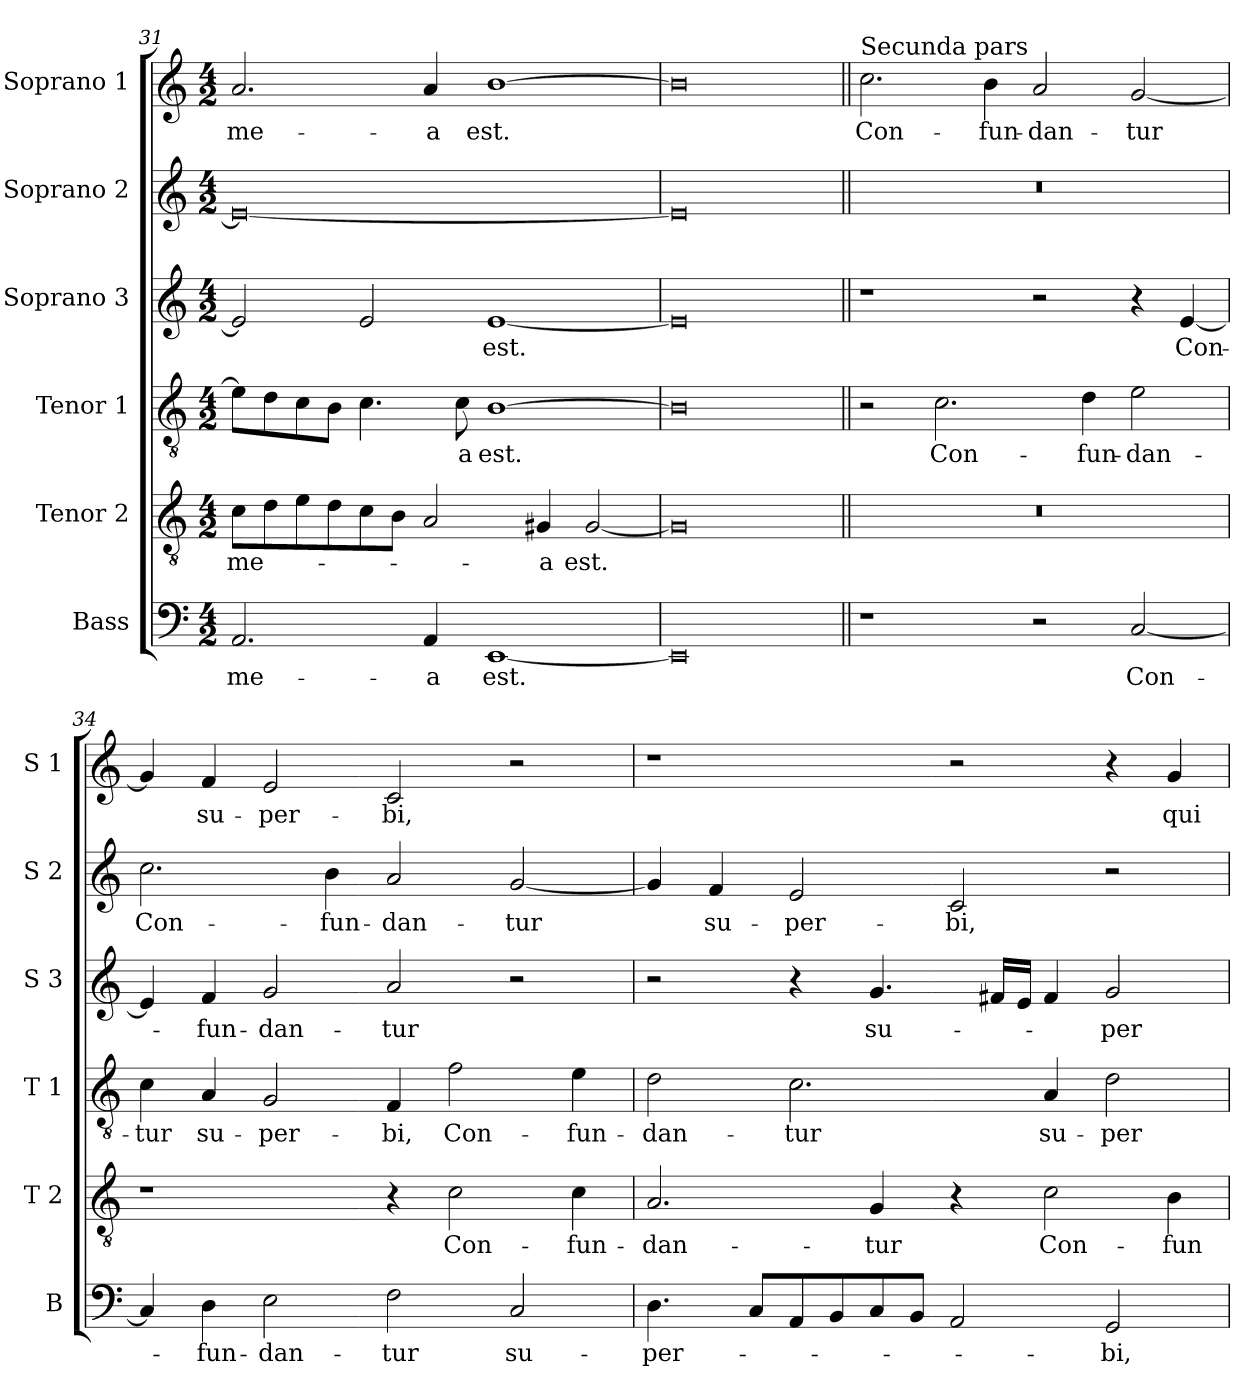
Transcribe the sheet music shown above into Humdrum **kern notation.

**kern	**text	**kern	**text	**kern	**text	**kern	**text	**kern	**text	**kern	**text
*part6	*part6	*part5	*part5	*part4	*part4	*part3	*part3	*part2	*part2	*part1	*part1
*staff6	*staff6	*staff5	*staff5	*staff4	*staff4	*staff3	*staff3	*staff2	*staff2	*staff1	*staff1
*I"Bass	*	*I"Tenor 2	*	*I"Tenor 1	*	*I"Soprano 3	*	*I"Soprano 2	*	*I"Soprano 1	*
*I'B	*	*I'T 2	*	*I'T 1	*	*I'S 3	*	*I'S 2	*	*I'S 1	*
*clefF4	*	*clefGv2	*	*clefGv2	*	*clefG2	*	*clefG2	*	*clefG2	*
*k[]	*	*k[]	*	*k[]	*	*k[]	*	*k[]	*	*k[]	*
*C:	*	*C:	*	*C:	*	*C:	*	*C:	*	*C:	*
*M4/2	*	*M4/2	*	*M4/2	*	*M4/2	*	*M4/2	*	*M4/2	*
=31	=31	=31	=31	=31	=31	=31	=31	=31	=31	=31	=31
!	!LO:LY:b	!	!LO:LY:b	!	!	!	!	!	!	!	!LO:LY:b
2.AA/	me-	8c\L	me-	8e\L]	.	2e/]	.	0e_	.	2.a/	me-
.	.	8d\	.	8d\	.	.	.	.	.	.	.
.	.	8e\	.	8c\	.	.	.	.	.	.	.
.	.	8d\	.	8B\J	.	.	.	.	.	.	.
.	.	8c\	.	4.c\	.	2e/	.	.	.	.	.
.	.	8B\J	.	.	.	.	.	.	.	.	.
!	!LO:LY:b	!	!	!	!	!	!	!	!	!	!LO:LY:b
4AA/	-a	2A/	.	.	.	.	.	.	.	4a/	-a
!	!	!	!	!	!LO:LY:b	!	!	!	!	!	!
.	.	.	.	8c\	-a	.	.	.	.	.	.
!	!LO:LY:b	!	!	!	!LO:LY:b	!	!LO:LY:b	!	!	!	!LO:LY:b
[1EE	est.	.	.	[1B	est.	[1e	-est.	.	.	[1b	est.
!	!	!	!LO:LY:b	!	!	!	!	!	!	!	!
.	.	4G#X/	-a	.	.	.	.	.	.	.	.
!	!	!	!LO:LY:b	!	!	!	!	!	!	!	!
.	.	[2G#/	est.	.	.	.	.	.	.	.	.
=32	=32	=32	=32	=32	=32	=32	=32	=32	=32	=32	=32
0EE]	.	0G#]	.	0B]	.	0e]	.	0e]	.	0b]	.
!!LO:LB:g=z
=33||	=33||	=33||	=33||	=33||	=33||	=33||	=33||	=33||	=33||	=33||	=33||
!	!	!	!	!	!	!	!	!	!	!LO:TX:a:t=Secunda pars	!
!	!	!	!	!	!	!	!	!	!	!	!LO:LY:b
1r	.	0r	.	2r	.	1r	.	0r	.	2.cc\	Con-
!	!	!	!	!	!LO:LY:b	!	!	!	!	!	!
.	.	.	.	2.c\	Con-	.	.	.	.	.	.
!	!	!	!	!	!	!	!	!	!	!	!LO:LY:b
.	.	.	.	.	.	.	.	.	.	4b\	-fun-
!	!	!	!	!	!	!	!	!	!	!	!LO:LY:b
2r	.	.	.	.	.	2r	.	.	.	2a/	-dan-
!	!	!	!	!	!LO:LY:b	!	!	!	!	!	!
.	.	.	.	4d\	-fun-	.	.	.	.	.	.
!	!LO:LY:b	!	!	!	!LO:LY:b	!	!	!	!	!	!LO:LY:b
[2C/	Con-	.	.	2e\	-dan-	4r	.	.	.	[2g/	-tur
!	!	!	!	!	!	!	!LO:LY:b	!	!	!	!
.	.	.	.	.	.	[4e/	Con-	.	.	.	.
=34	=34	=34	=34	=34	=34	=34	=34	=34	=34	=34	=34
!	!	!	!	!	!LO:LY:b	!	!	!	!LO:LY:b	!	!
4C/]	.	1r	.	4c\	-tur	4e/]	.	2.cc\	Con-	4g/]	.
!	!LO:LY:b	!	!	!	!LO:LY:b	!	!LO:LY:b	!	!	!	!LO:LY:b
4D\	-fun-	.	.	4A/	su-	4f/	-fun-	.	.	4f/	su-
!	!LO:LY:b	!	!	!	!LO:LY:b	!	!LO:LY:b	!	!	!	!LO:LY:b
2E\	-dan-	.	.	2G/	-per-	2g/	-dan-	.	.	2e/	-per-
!	!	!	!	!	!	!	!	!	!LO:LY:b	!	!
.	.	.	.	.	.	.	.	4b\	-fun-	.	.
!	!LO:LY:b	!	!	!	!LO:LY:b	!	!LO:LY:b	!	!LO:LY:b	!	!LO:LY:b
2F\	-tur	4r	.	4F/	-bi,	2a/	-tur	2a/	-dan-	2c/	-bi,
!	!	!	!LO:LY:b	!	!LO:LY:b	!	!	!	!	!	!
.	.	2c\	Con-	2f\	Con-	.	.	.	.	.	.
!	!LO:LY:b	!	!	!	!	!	!	!	!LO:LY:b	!	!
2C/	su-	.	.	.	.	2r	.	[2g/	-tur	2r	.
!	!	!	!LO:LY:b	!	!LO:LY:b	!	!	!	!	!	!
.	.	4c\	-fun-	4e\	-fun-	.	.	.	.	.	.
=35	=35	=35	=35	=35	=35	=35	=35	=35	=35	=35	=35
!	!LO:LY:b	!	!LO:LY:b	!	!LO:LY:b	!	!	!	!	!	!
4.D\	-per-	2.A/	-dan-	2d\	-dan-	2r	.	4g/]	.	1r	.
!	!	!	!	!	!	!	!	!	!LO:LY:b	!	!
.	.	.	.	.	.	.	.	4f/	su-	.	.
8C/L	.	.	.	.	.	.	.	.	.	.	.
!	!	!	!	!	!LO:LY:b	!	!	!	!LO:LY:b	!	!
8AA/	.	.	.	2.c\	-tur	4r	.	2e/	-per-	.	.
8BB/	.	.	.	.	.	.	.	.	.	.	.
!	!	!	!LO:LY:b	!	!	!	!LO:LY:b	!	!	!	!
8C/	.	4G/	-tur	.	.	4.g/	su-	.	.	.	.
8BB/J	.	.	.	.	.	.	.	.	.	.	.
!	!	!	!	!	!	!	!	!	!LO:LY:b	!	!
2AA/	.	4r	.	.	.	.	.	2c/	-bi,	2r	.
.	.	.	.	.	.	16f#X/LL	.	.	.	.	.
.	.	.	.	.	.	16e/JJ	.	.	.	.	.
!	!	!	!LO:LY:b	!	!LO:LY:b	!	!	!	!	!	!
.	.	2c\	Con-	4A/	su-	4f#/	.	.	.	.	.
!	!LO:LY:b	!	!	!	!LO:LY:b	!	!LO:LY:b	!	!	!	!
2GG/	-bi,	.	.	2d\	-per-	2g/	-per-	2r	.	4r	.
!	!	!	!LO:LY:b	!	!	!	!	!	!	!	!LO:LY:b
.	.	4B\	-fun-	.	.	.	.	.	.	4g/	qui-
=	=	=	=	=	=	=	=	=	=	=	=
*-	*-	*-	*-	*-	*-	*-	*-	*-	*-	*-	*-
